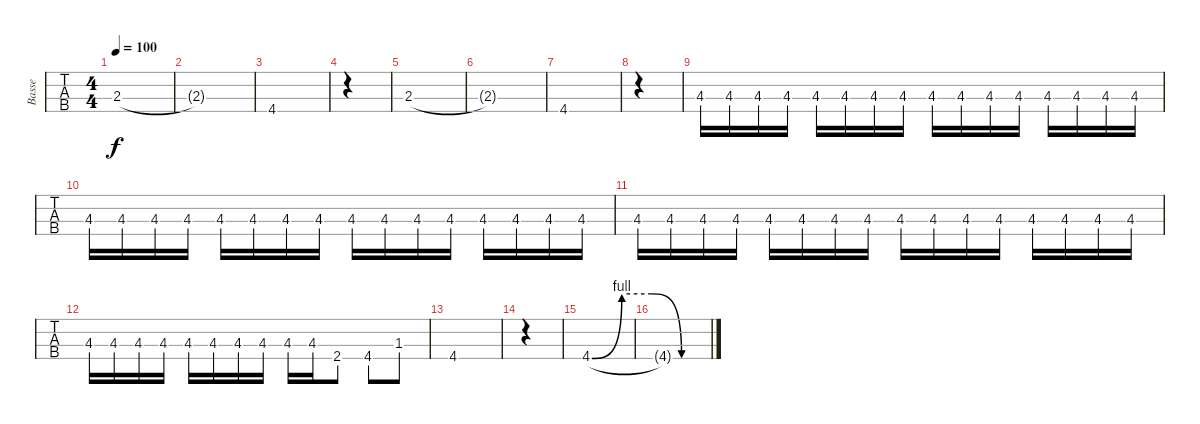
\track ("Basse" "Basse") {instrument fretlessbass}
\staff {tabs}
\tuning (D2 A1 E1 B0) {hide}
\ts (4 4)
\tempo 100
\clef f4
\ks c
2.3.1{dy f} |
2.3{t}.1 |
4.4.1 |
|
2.3.1 |
2.3{t}.1 |
4.4.1 |
|
4.3.16 4.3.16 4.3.16 4.3.16 4.3.16 4.3.16 4.3.16 4.3.16 4.3.16 4.3.16 4.3.16 4.3.16 4.3.16 4.3.16 4.3.16 4.3.16 |
4.3.16 4.3.16 4.3.16 4.3.16 4.3.16 4.3.16 4.3.16 4.3.16 4.3.16 4.3.16 4.3.16 4.3.16 4.3.16 4.3.16 4.3.16 4.3.16 |
4.3.16 4.3.16 4.3.16 4.3.16 4.3.16 4.3.16 4.3.16 4.3.16 4.3.16 4.3.16 4.3.16 4.3.16 4.3.16 4.3.16 4.3.16 4.3.16 |
4.3.16 4.3.16 4.3.16 4.3.16 4.3.16 4.3.16 4.3.16 4.3.16 4.3.16 4.3.16 2.4.8 4.4.8 1.3.8 |
4.4.1 |
|
4.4{be (custom 0 0 15 4 30 4 45 0 60 0)}.1 |
4.4{t}.1
